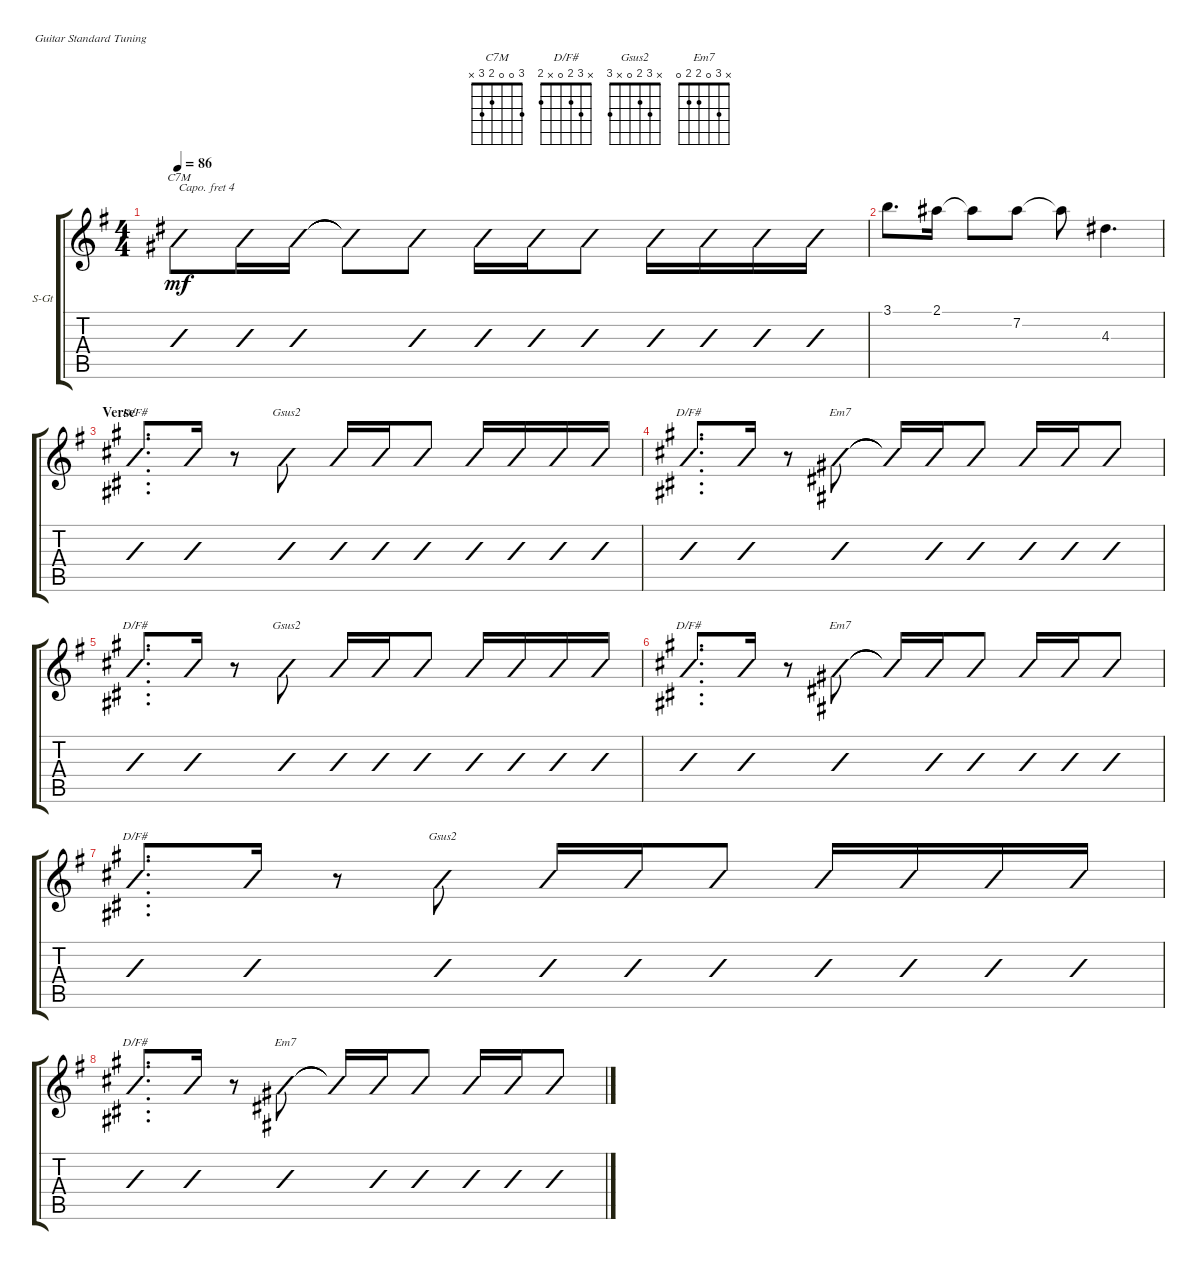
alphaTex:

\defaultSystemsLayout 4
\bracketExtendMode groupsimilarinstruments
\firstSystemTrackNameOrientation horizontal
\otherSystemsTrackNameOrientation horizontal
\track ("Steel Guitar" "S-Gt") {instrument acousticguitarsteel}
\staff {score tabs}
\capo 4
\tuning (E4 B3 G3 D3 A2 E2)
\chord ("C7M" 3 0 0 2 3 x)
\chord ("D/F#" x 3 2 0 x 2)
\chord ("Gsus2" x 3 2 0 x 3)
\chord ("Em7" x 3 0 2 2 0)
\ts (4 4)
\tempo 86
\clef g2
\ks g
(3.5 2.4 0.3 0.2 3.1).8{ch "C7M" dy mf slashed} (3.5 2.4 0.3 0.2 3.1).16{slashed} (3.5 2.4 0.3 0.2 3.1).16{slashed} (3.5{t} 2.4{t} 0.3{t} 0.2{t} 3.1{t}).8{slashed} (3.5 2.4 0.3 0.2 3.1).8{slashed} (3.5 2.4 0.3 0.2 3.1).16{slashed} (3.5 2.4 0.3 0.2 3.1).16{slashed} (3.5 2.4 0.3 0.2 3.1).8{slashed} (3.5 2.4 0.3 0.2 3.1).16{slashed} (3.5 2.4 0.3 0.2 3.1).16{slashed} (3.5 2.4 0.3 0.2 3.1).16{slashed} (3.5 2.4 0.3 0.2 3.1).16{slashed} |
3.1.8{d} 2.1.16 2.1{t}.8 7.2.8 7.2{t}.8 4.3.4{d} |
\section ("" "Verse")
(2.6 0.5{x} 0.4 2.3 3.2 0.1{x}).8{d ch "D/F#" slashed} (2.6 0.5{x} 0.4 2.3 3.2 0.1{x}).16{slashed} r.8{slashed} (3.6 0.5{x} 0.4 2.3 3.2 0.1{x}).8{ch "Gsus2" slashed} (3.6 0.5{x} 0.4 2.3 3.2 0.1{x}).16{slashed} (3.6 0.5{x} 0.4 2.3 3.2 0.1{x}).16{slashed} (3.6 0.5{x} 0.4 2.3 3.2 0.1{x}).8{slashed} (3.6 0.5{x} 0.4 2.3 3.2 0.1{x}).16{slashed} (3.6 0.5{x} 0.4 2.3 3.2 0.1{x}).16{slashed} (3.6 0.5{x} 0.4 2.3 3.2 0.1{x}).16{slashed} (3.6 0.5{x} 0.4 2.3 3.2 0.1{x}).16{slashed} |
(2.6 0.5{x} 0.4 2.3 3.2 0.1{x}).8{d ch "D/F#" slashed} (2.6 0.5{x} 0.4 2.3 3.2 0.1{x}).16{slashed} r.8{slashed} (0.6 2.5 2.4 0.3 3.2).8{ch "Em7" slashed} (0.6{t} 2.5{t} 2.4{t} 0.3{t} 3.2{t}).16{slashed} (0.6 2.5 2.4 0.3 3.2).16{slashed} (0.6 2.5 2.4 0.3 3.2).8{slashed} (0.6 2.5 2.4 0.3 3.2).16{slashed} (0.6 2.5 2.4 0.3 3.2).16{slashed} (0.6 2.5 2.4 0.3 3.2).8{slashed} |
(2.6 0.5{x} 0.4 2.3 3.2 0.1{x}).8{d ch "D/F#" slashed} (2.6 0.5{x} 0.4 2.3 3.2 0.1{x}).16{slashed} r.8{slashed} (3.6 0.5{x} 0.4 2.3 3.2 0.1{x}).8{ch "Gsus2" slashed} (3.6 0.5{x} 0.4 2.3 3.2 0.1{x}).16{slashed} (3.6 0.5{x} 0.4 2.3 3.2 0.1{x}).16{slashed} (3.6 0.5{x} 0.4 2.3 3.2 0.1{x}).8{slashed} (3.6 0.5{x} 0.4 2.3 3.2 0.1{x}).16{slashed} (3.6 0.5{x} 0.4 2.3 3.2 0.1{x}).16{slashed} (3.6 0.5{x} 0.4 2.3 3.2 0.1{x}).16{slashed} (3.6 0.5{x} 0.4 2.3 3.2 0.1{x}).16{slashed} |
(2.6 0.5{x} 0.4 2.3 3.2 0.1{x}).8{d ch "D/F#" slashed} (2.6 0.5{x} 0.4 2.3 3.2 0.1{x}).16{slashed} r.8{slashed} (0.6 2.5 2.4 0.3 3.2).8{ch "Em7" slashed} (0.6{t} 2.5{t} 2.4{t} 0.3{t} 3.2{t}).16{slashed} (0.6 2.5 2.4 0.3 3.2).16{slashed} (0.6 2.5 2.4 0.3 3.2).8{slashed} (0.6 2.5 2.4 0.3 3.2).16{slashed} (0.6 2.5 2.4 0.3 3.2).16{slashed} (0.6 2.5 2.4 0.3 3.2).8{slashed} |
(2.6 0.5{x} 0.4 2.3 3.2 0.1{x}).8{d ch "D/F#" slashed} (2.6 0.5{x} 0.4 2.3 3.2 0.1{x}).16{slashed} r.8{slashed} (3.6 0.5{x} 0.4 2.3 3.2 0.1{x}).8{ch "Gsus2" slashed} (3.6 0.5{x} 0.4 2.3 3.2 0.1{x}).16{slashed} (3.6 0.5{x} 0.4 2.3 3.2 0.1{x}).16{slashed} (3.6 0.5{x} 0.4 2.3 3.2 0.1{x}).8{slashed} (3.6 0.5{x} 0.4 2.3 3.2 0.1{x}).16{slashed} (3.6 0.5{x} 0.4 2.3 3.2 0.1{x}).16{slashed} (3.6 0.5{x} 0.4 2.3 3.2 0.1{x}).16{slashed} (3.6 0.5{x} 0.4 2.3 3.2 0.1{x}).16{slashed} |
(2.6 0.5{x} 0.4 2.3 3.2 0.1{x}).8{d ch "D/F#" slashed} (2.6 0.5{x} 0.4 2.3 3.2 0.1{x}).16{slashed} r.8{slashed} (0.6 2.5 2.4 0.3 3.2).8{ch "Em7" slashed} (0.6{t} 2.5{t} 2.4{t} 0.3{t} 3.2{t}).16{slashed} (0.6 2.5 2.4 0.3 3.2).16{slashed} (0.6 2.5 2.4 0.3 3.2).8{slashed} (0.6 2.5 2.4 0.3 3.2).16{slashed} (0.6 2.5 2.4 0.3 3.2).16{slashed} (0.6 2.5 2.4 0.3 3.2).8{slashed}
